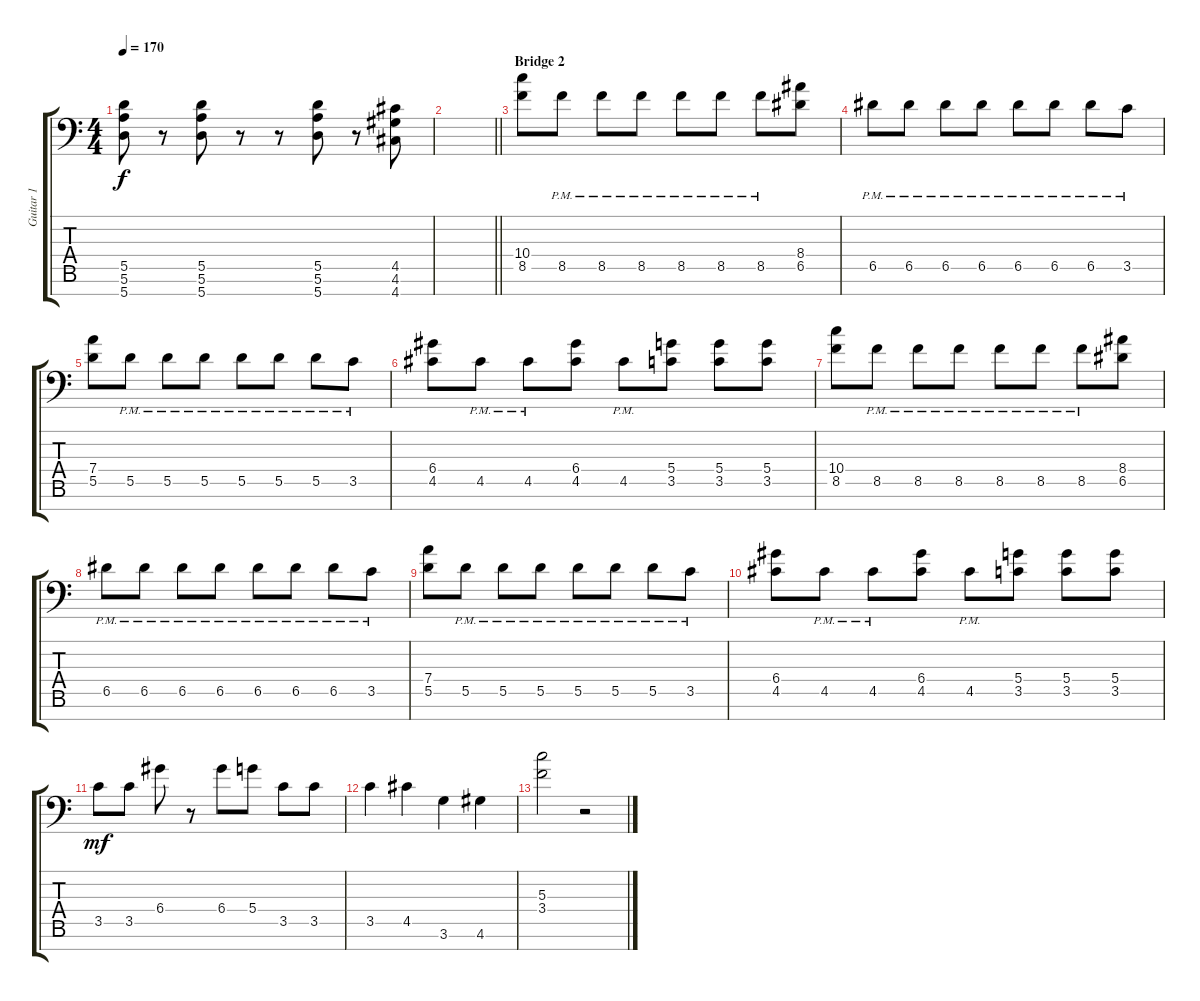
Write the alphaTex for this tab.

\track ("Guitar 1" "Guitar 1") {instrument overdrivenguitar}
\staff {score tabs}
\tuning (E4 B3 G3 D3 A2 E2 A1) {hide}
\ts (4 4)
\tempo 170
\clef f4
\ks c
(5.5 5.6 5.7).8{dy f} r.8 (5.5 5.6 5.7).8 r.8 r.8 (5.5 5.6 5.7).8 r.8 (4.5 4.6 4.7).8 |
\barLineRight lightlight
|
\section ("" "Bridge 2")
(10.4 8.5).8 8.5{pm}.8 8.5{pm}.8 8.5{pm}.8 8.5{pm}.8 8.5{pm}.8 8.5{pm}.8 (8.4 6.5).8 |
6.5{pm}.8 6.5{pm}.8 6.5{pm}.8 6.5{pm}.8 6.5{pm}.8 6.5{pm}.8 6.5{pm}.8 3.5{pm}.8 |
(7.4 5.5).8 5.5{pm}.8 5.5{pm}.8 5.5{pm}.8 5.5{pm}.8 5.5{pm}.8 5.5{pm}.8 3.5{pm}.8 |
(6.4 4.5).8 4.5{pm}.8 4.5{pm}.8 (6.4 4.5).8 4.5{pm}.8 (5.4 3.5).8 (5.4 3.5).8 (5.4 3.5).8 |
(10.4 8.5).8 8.5{pm}.8 8.5{pm}.8 8.5{pm}.8 8.5{pm}.8 8.5{pm}.8 8.5{pm}.8 (8.4 6.5).8 |
6.5{pm}.8 6.5{pm}.8 6.5{pm}.8 6.5{pm}.8 6.5{pm}.8 6.5{pm}.8 6.5{pm}.8 3.5{pm}.8 |
(7.4 5.5).8 5.5{pm}.8 5.5{pm}.8 5.5{pm}.8 5.5{pm}.8 5.5{pm}.8 5.5{pm}.8 3.5{pm}.8 |
(6.4 4.5).8 4.5{pm}.8 4.5{pm}.8 (6.4 4.5).8 4.5{pm}.8 (5.4 3.5).8 (5.4 3.5).8 (5.4 3.5).8 |
3.5.8{dy mf} 3.5.8 6.4.8 r.8 6.4.8 5.4.8 3.5.8 3.5.8 |
3.5.4 4.5.4 3.6.4 4.6.4 |
(5.3 3.4).2 r.2
